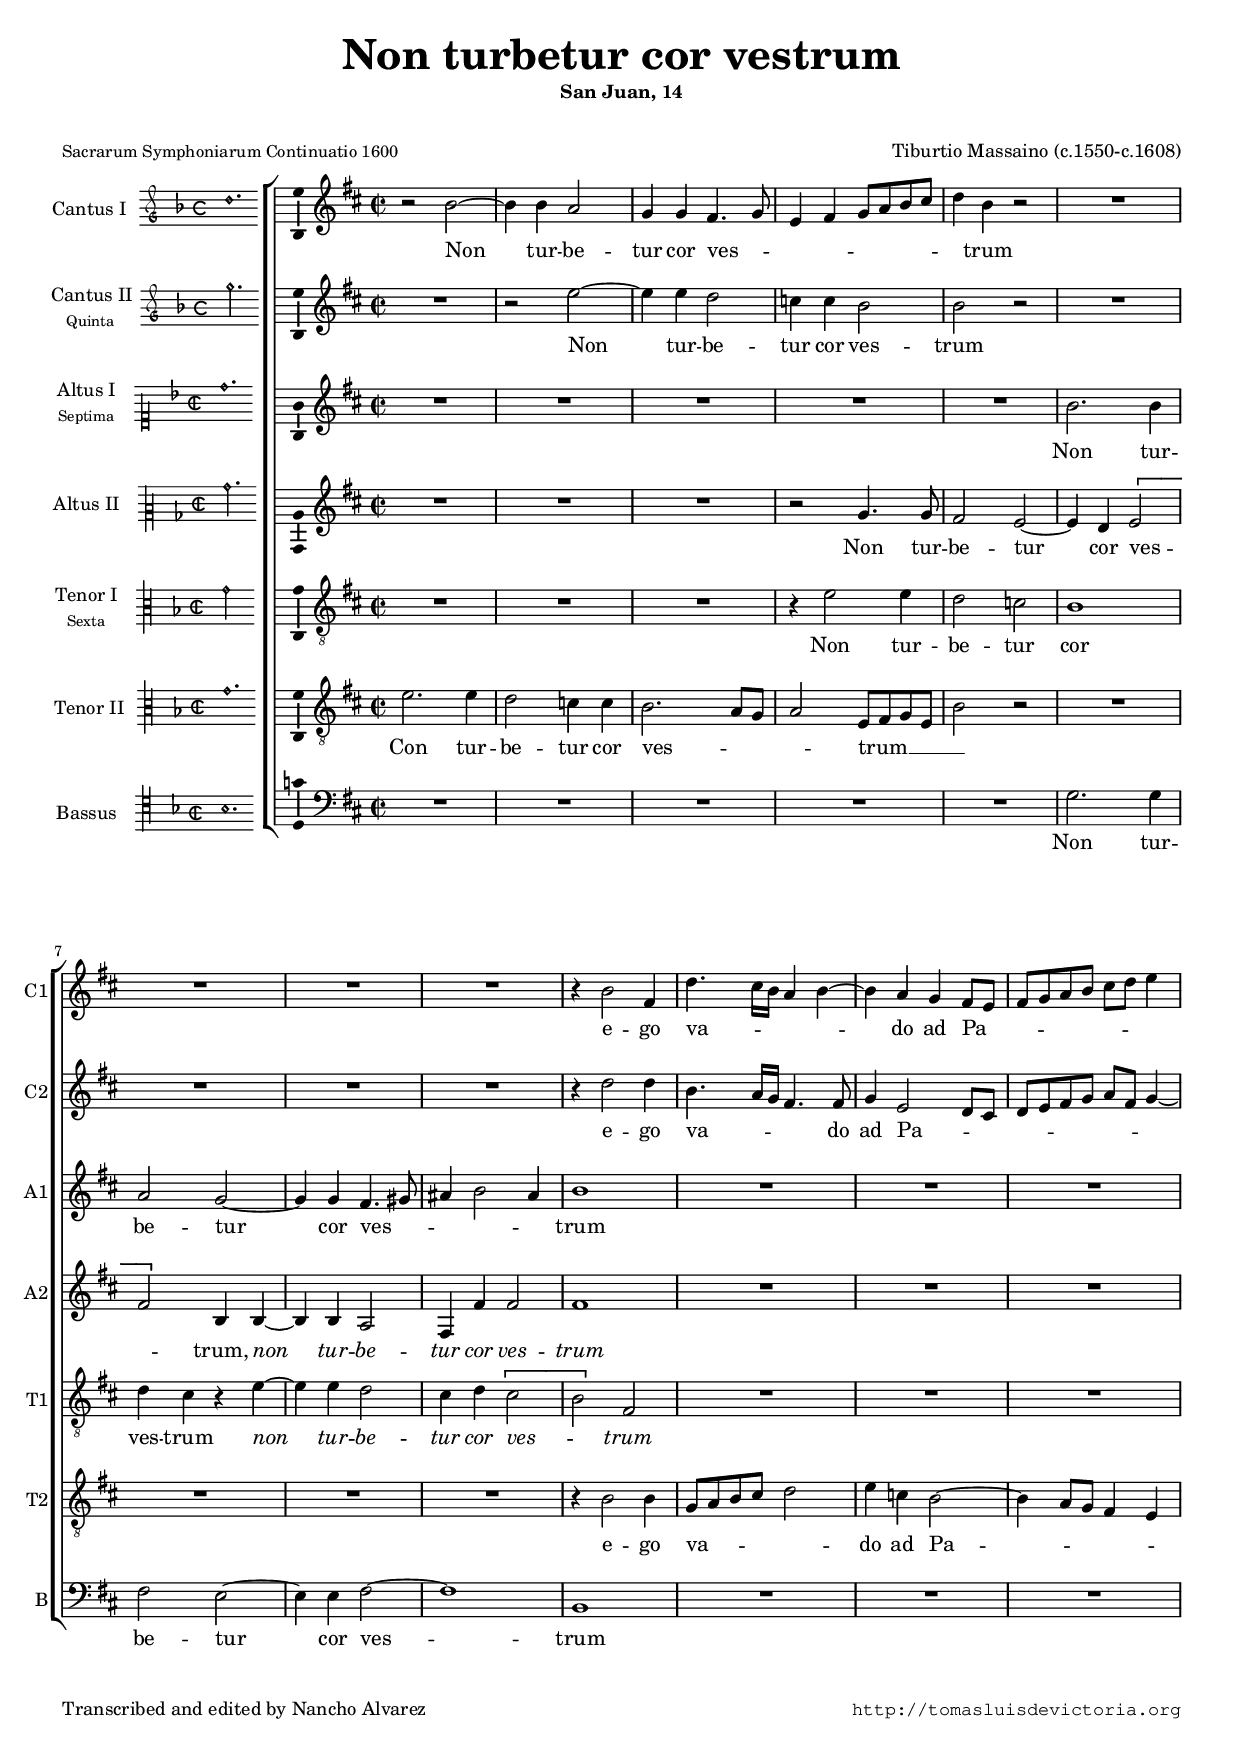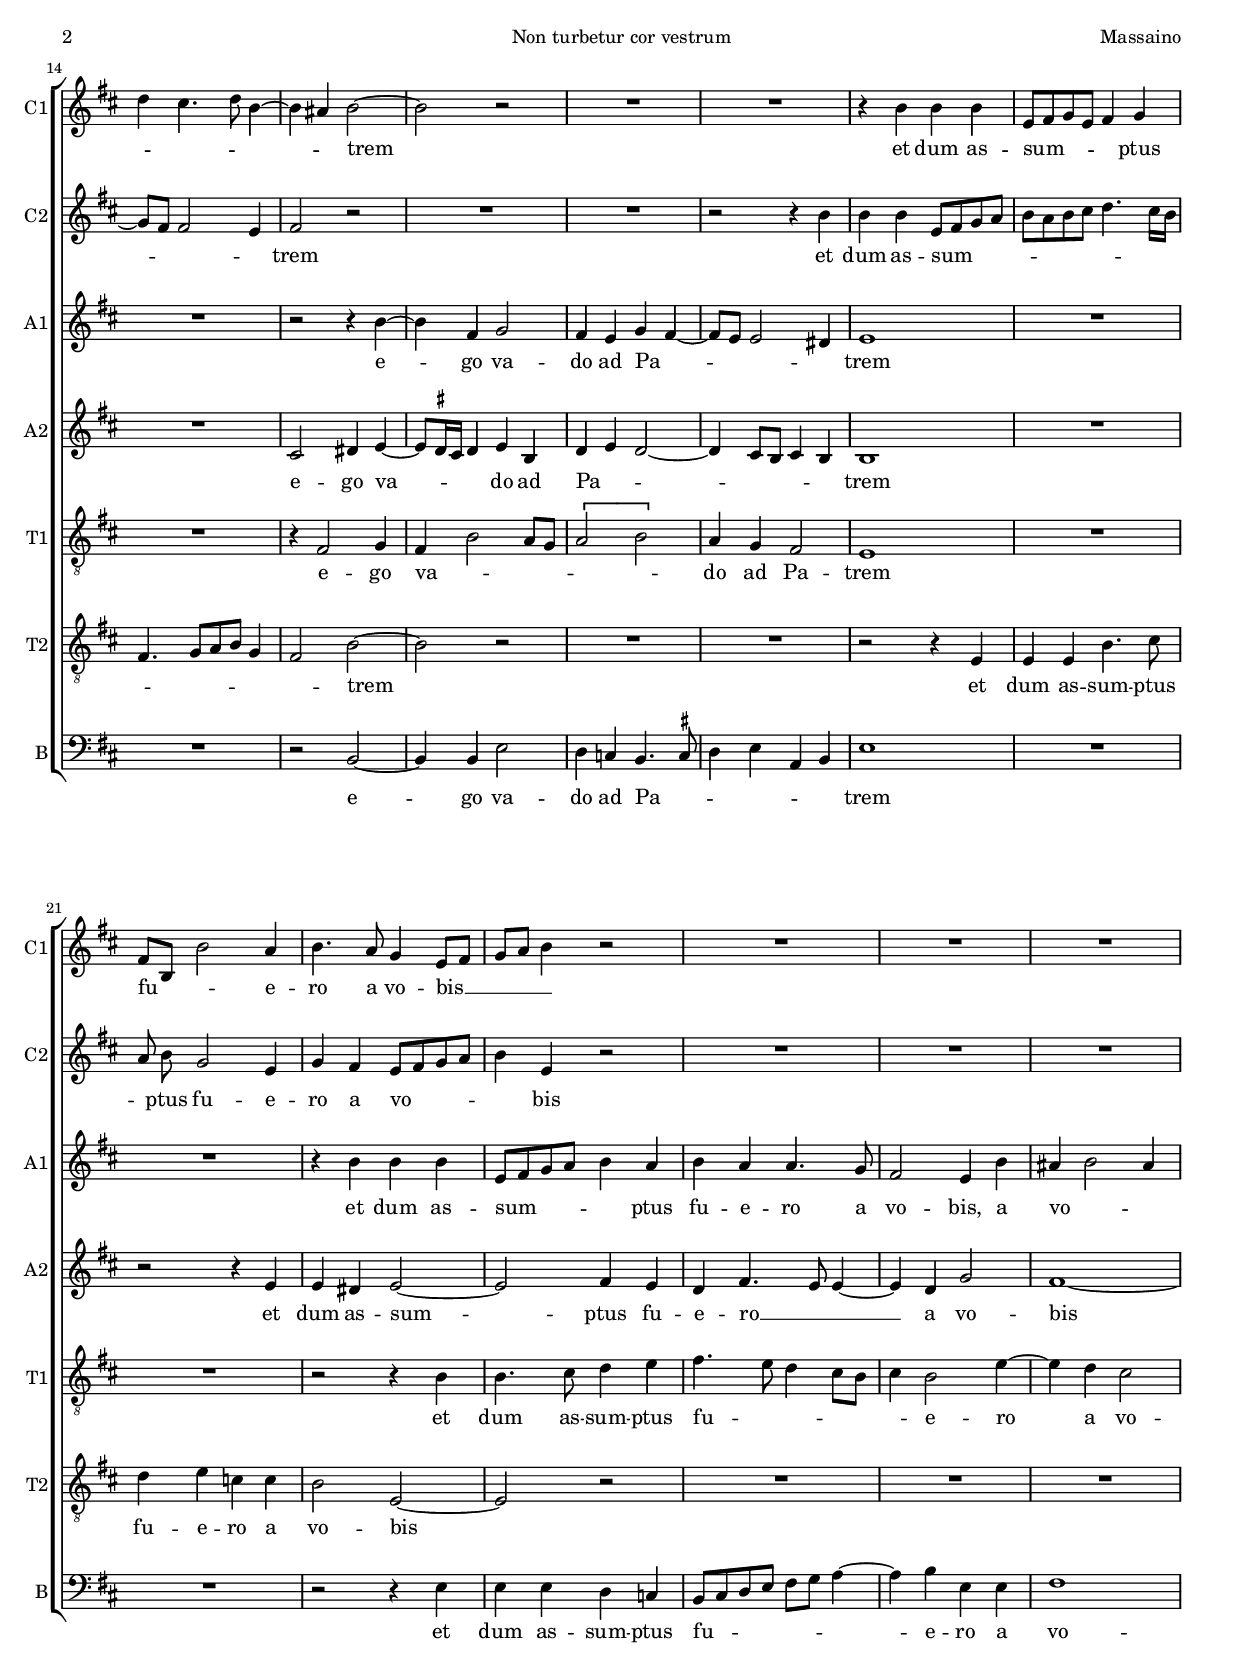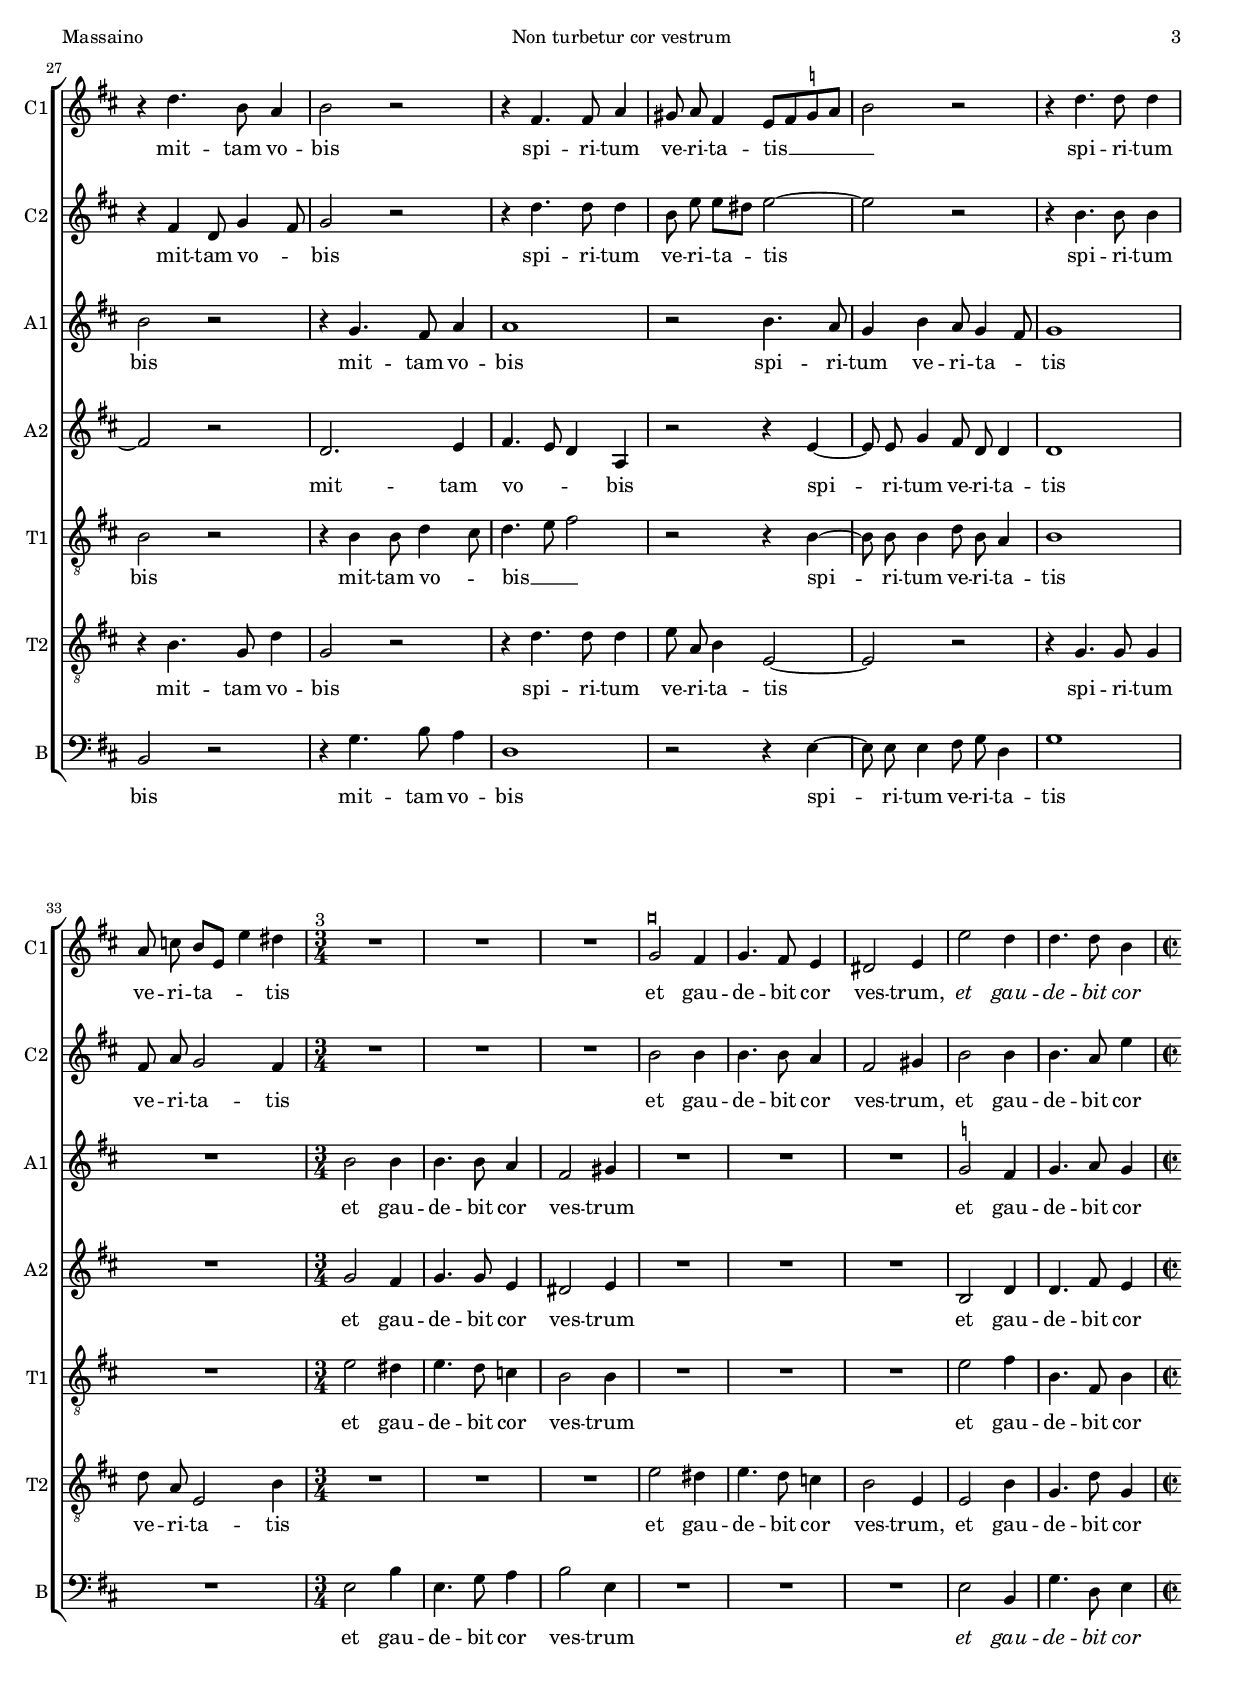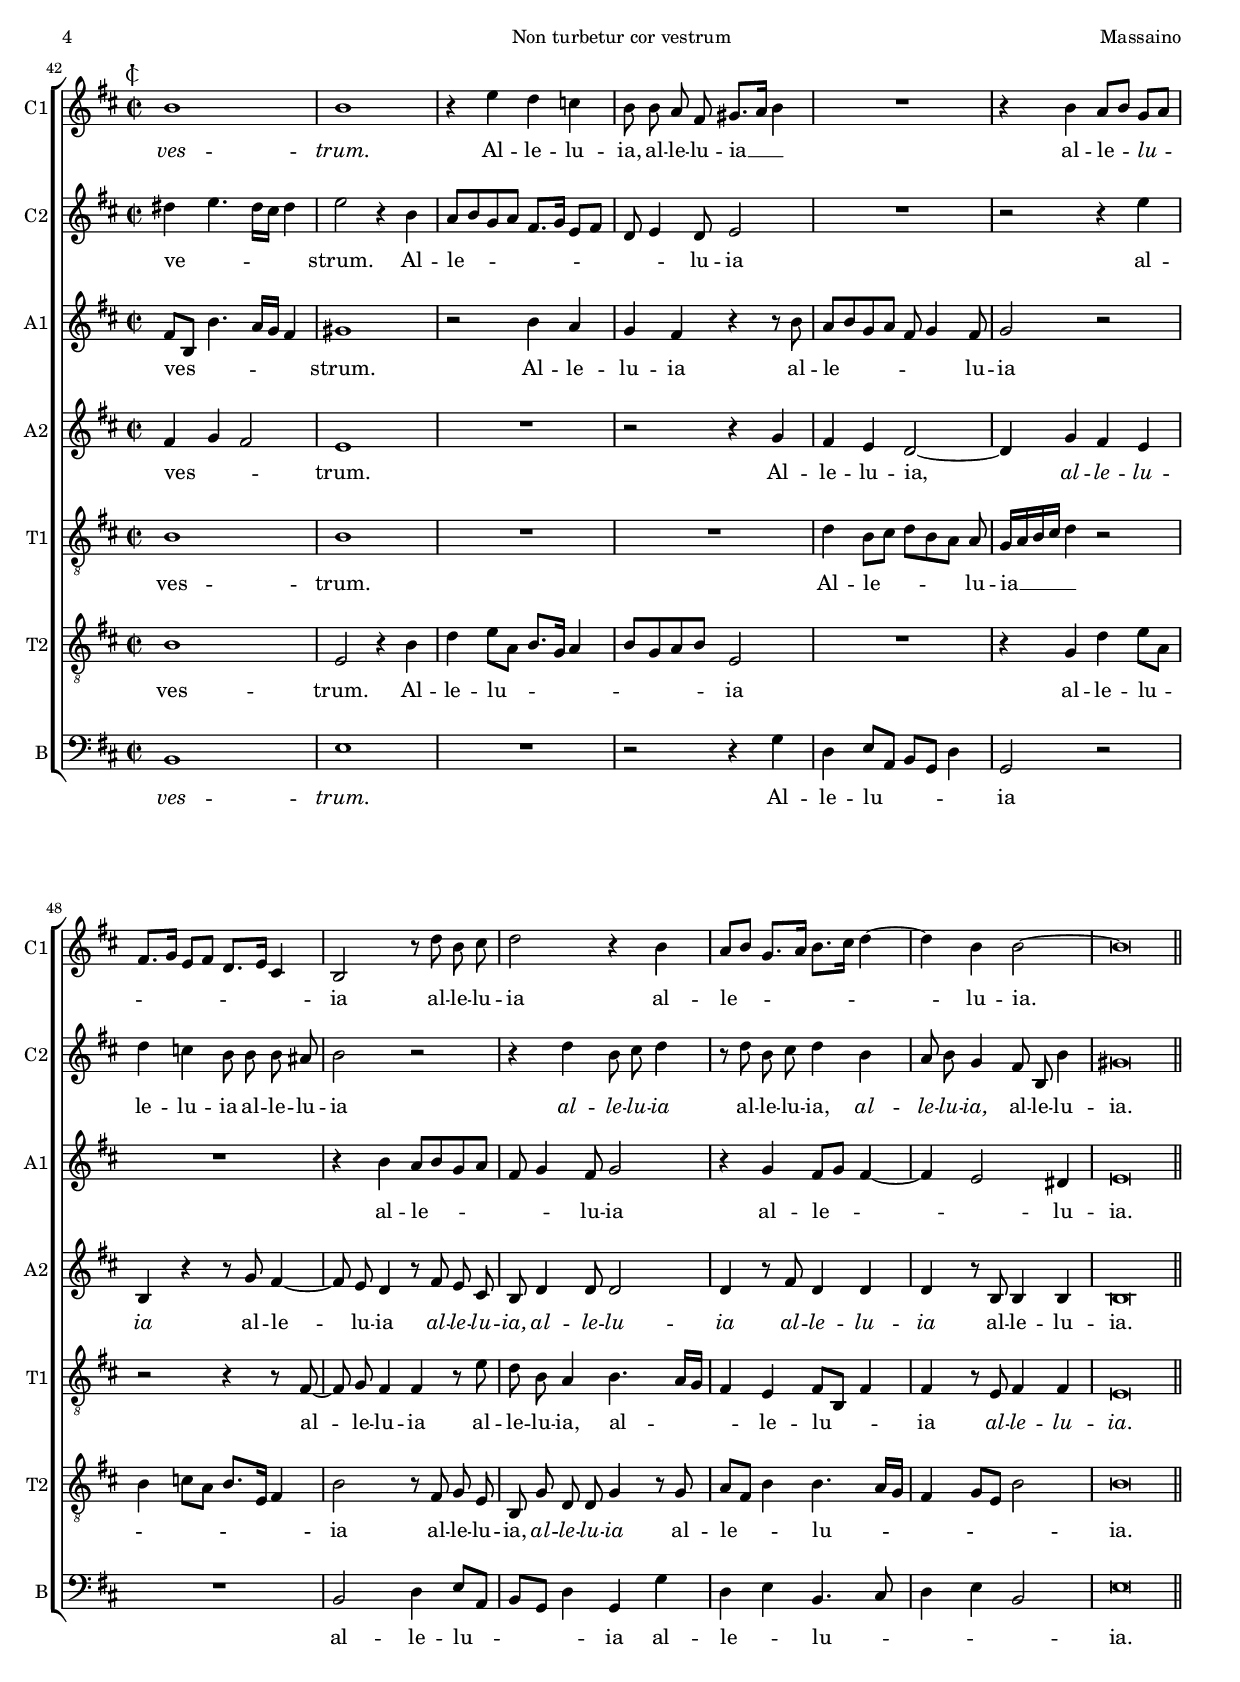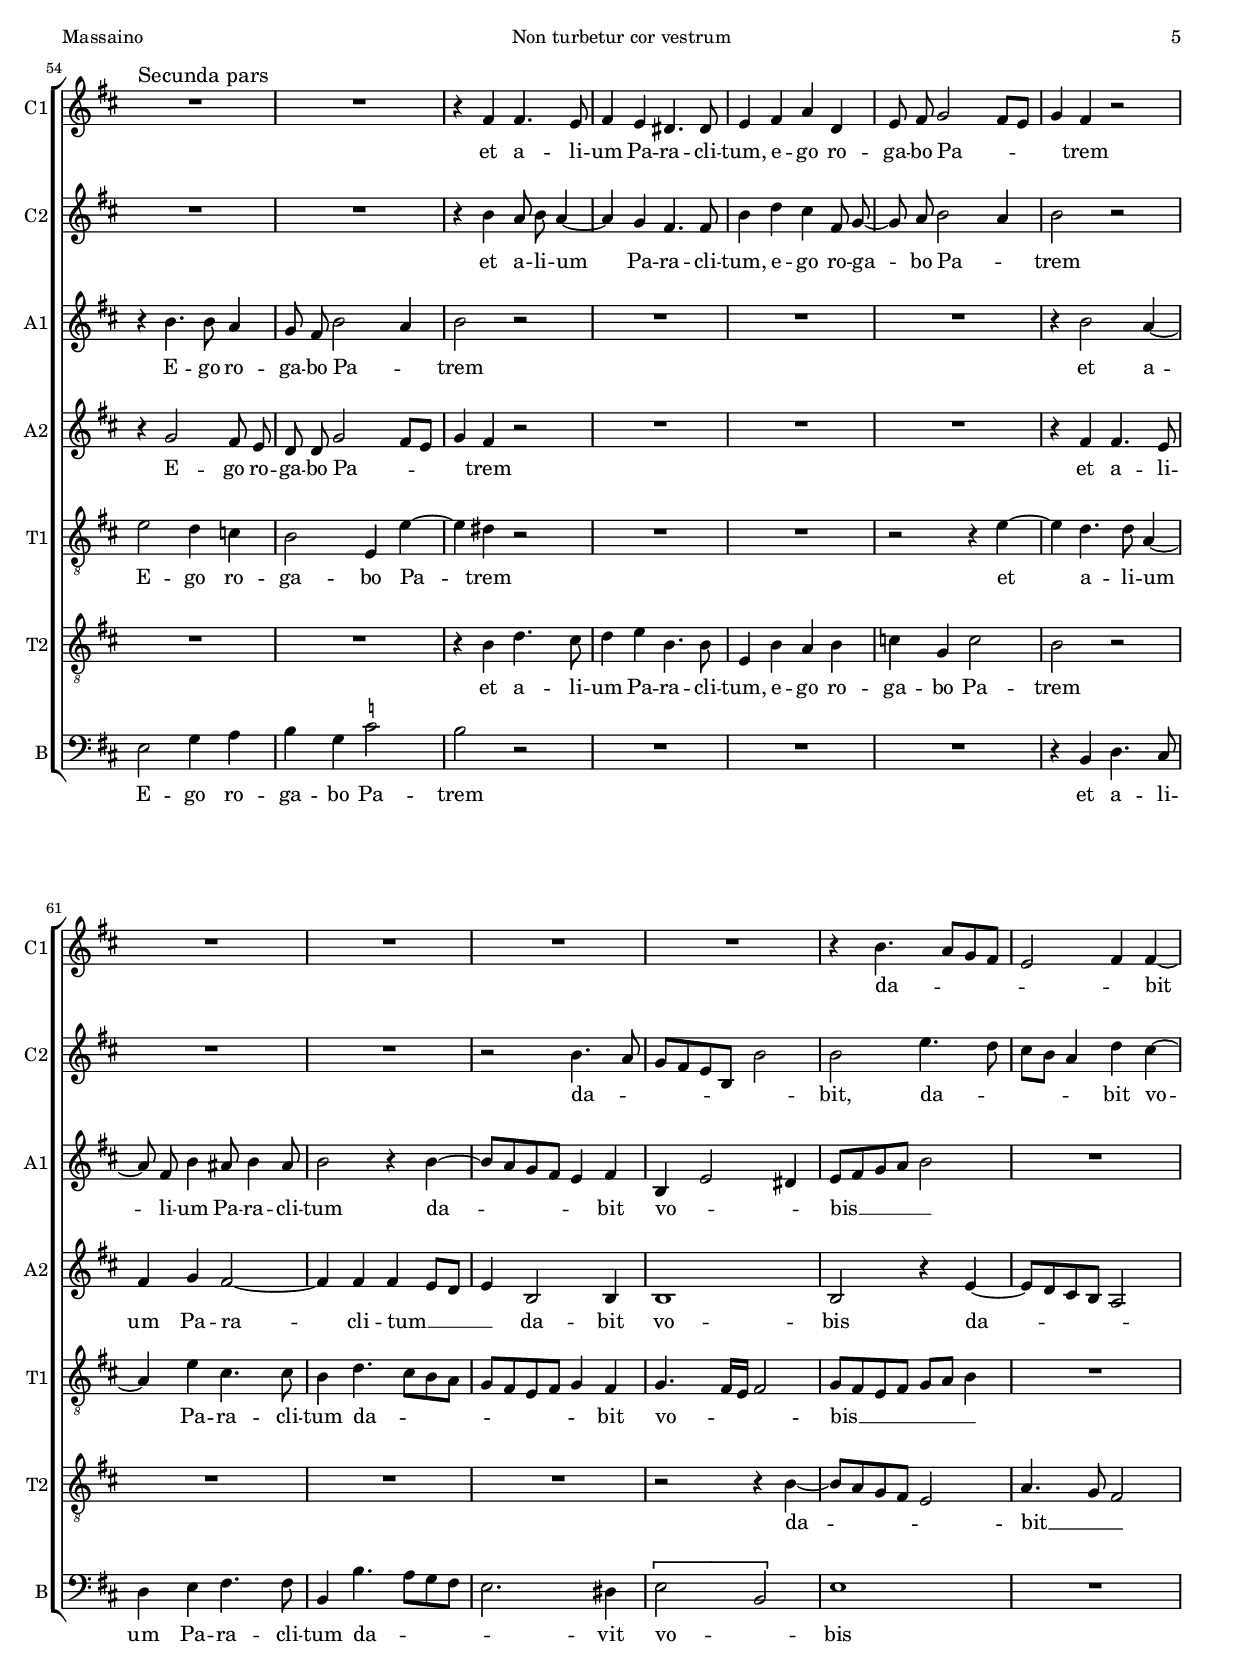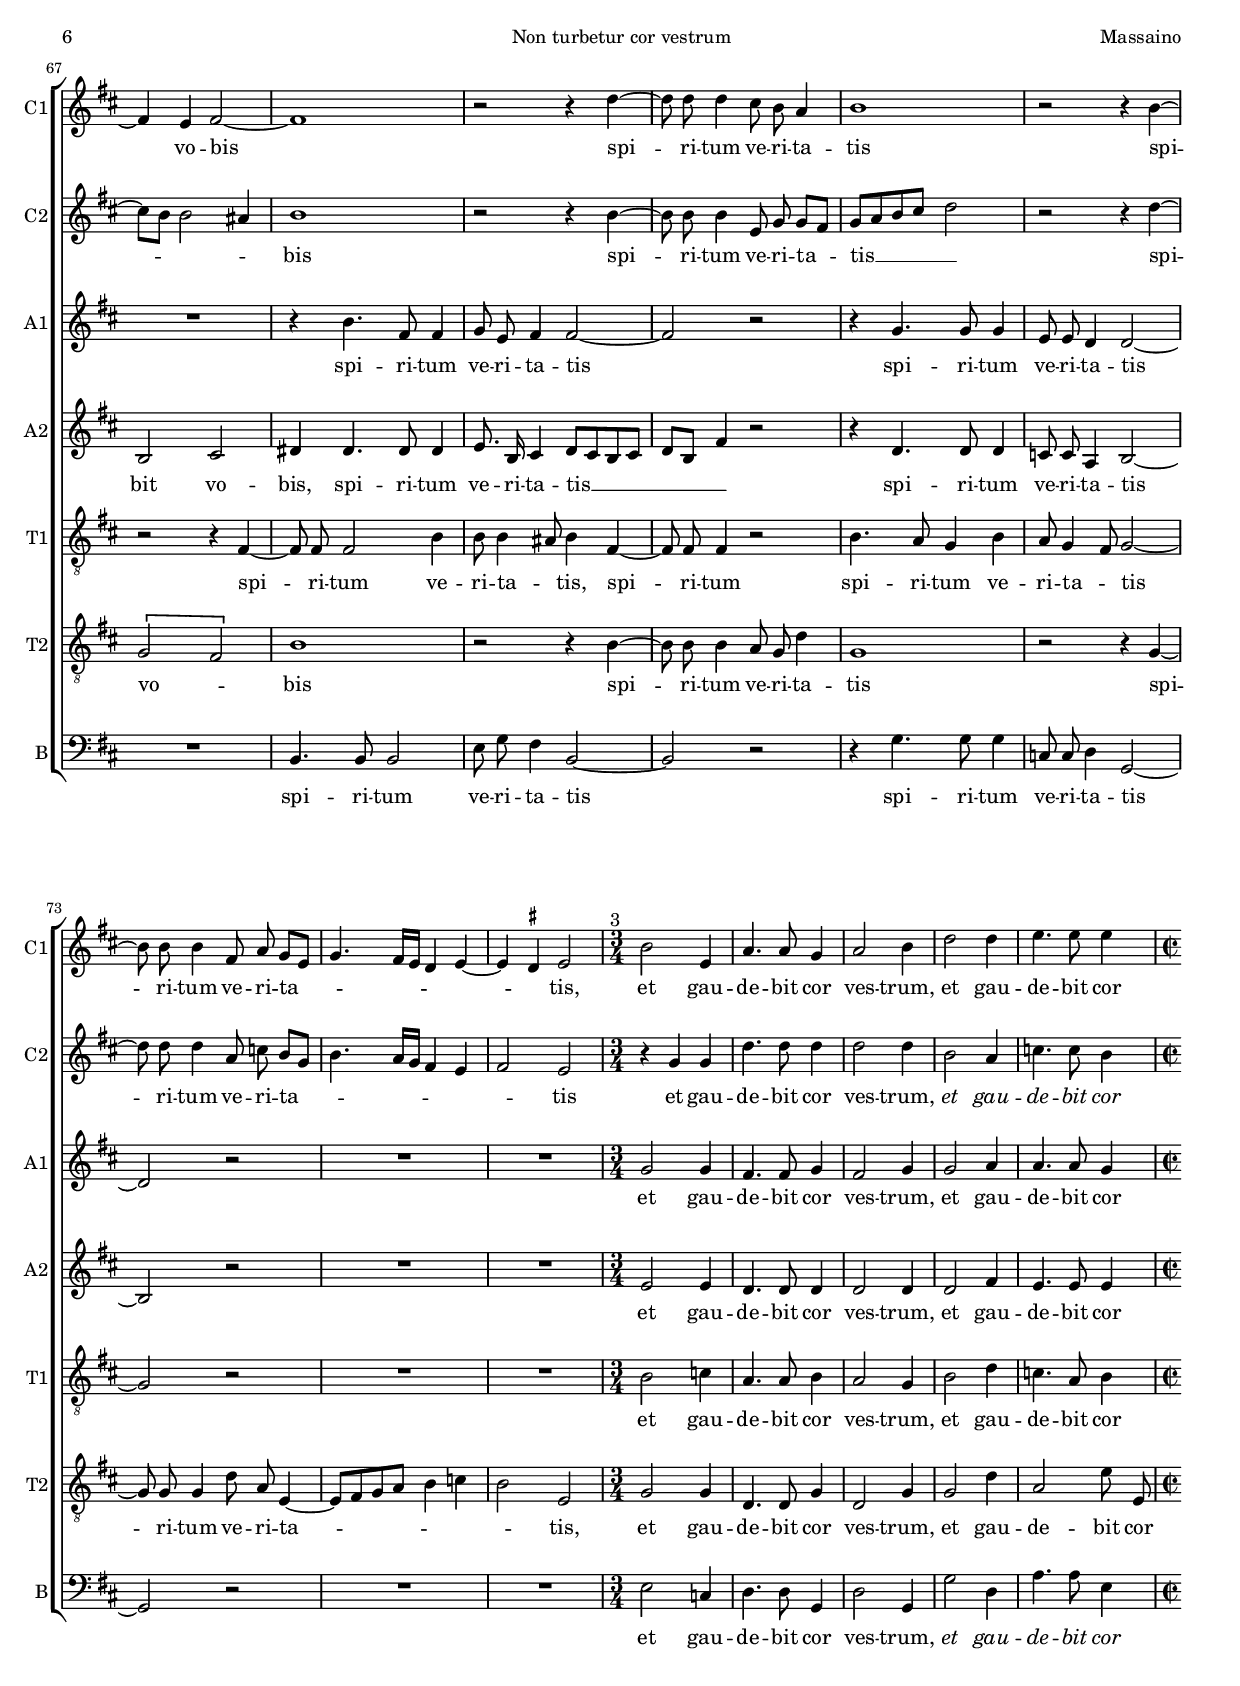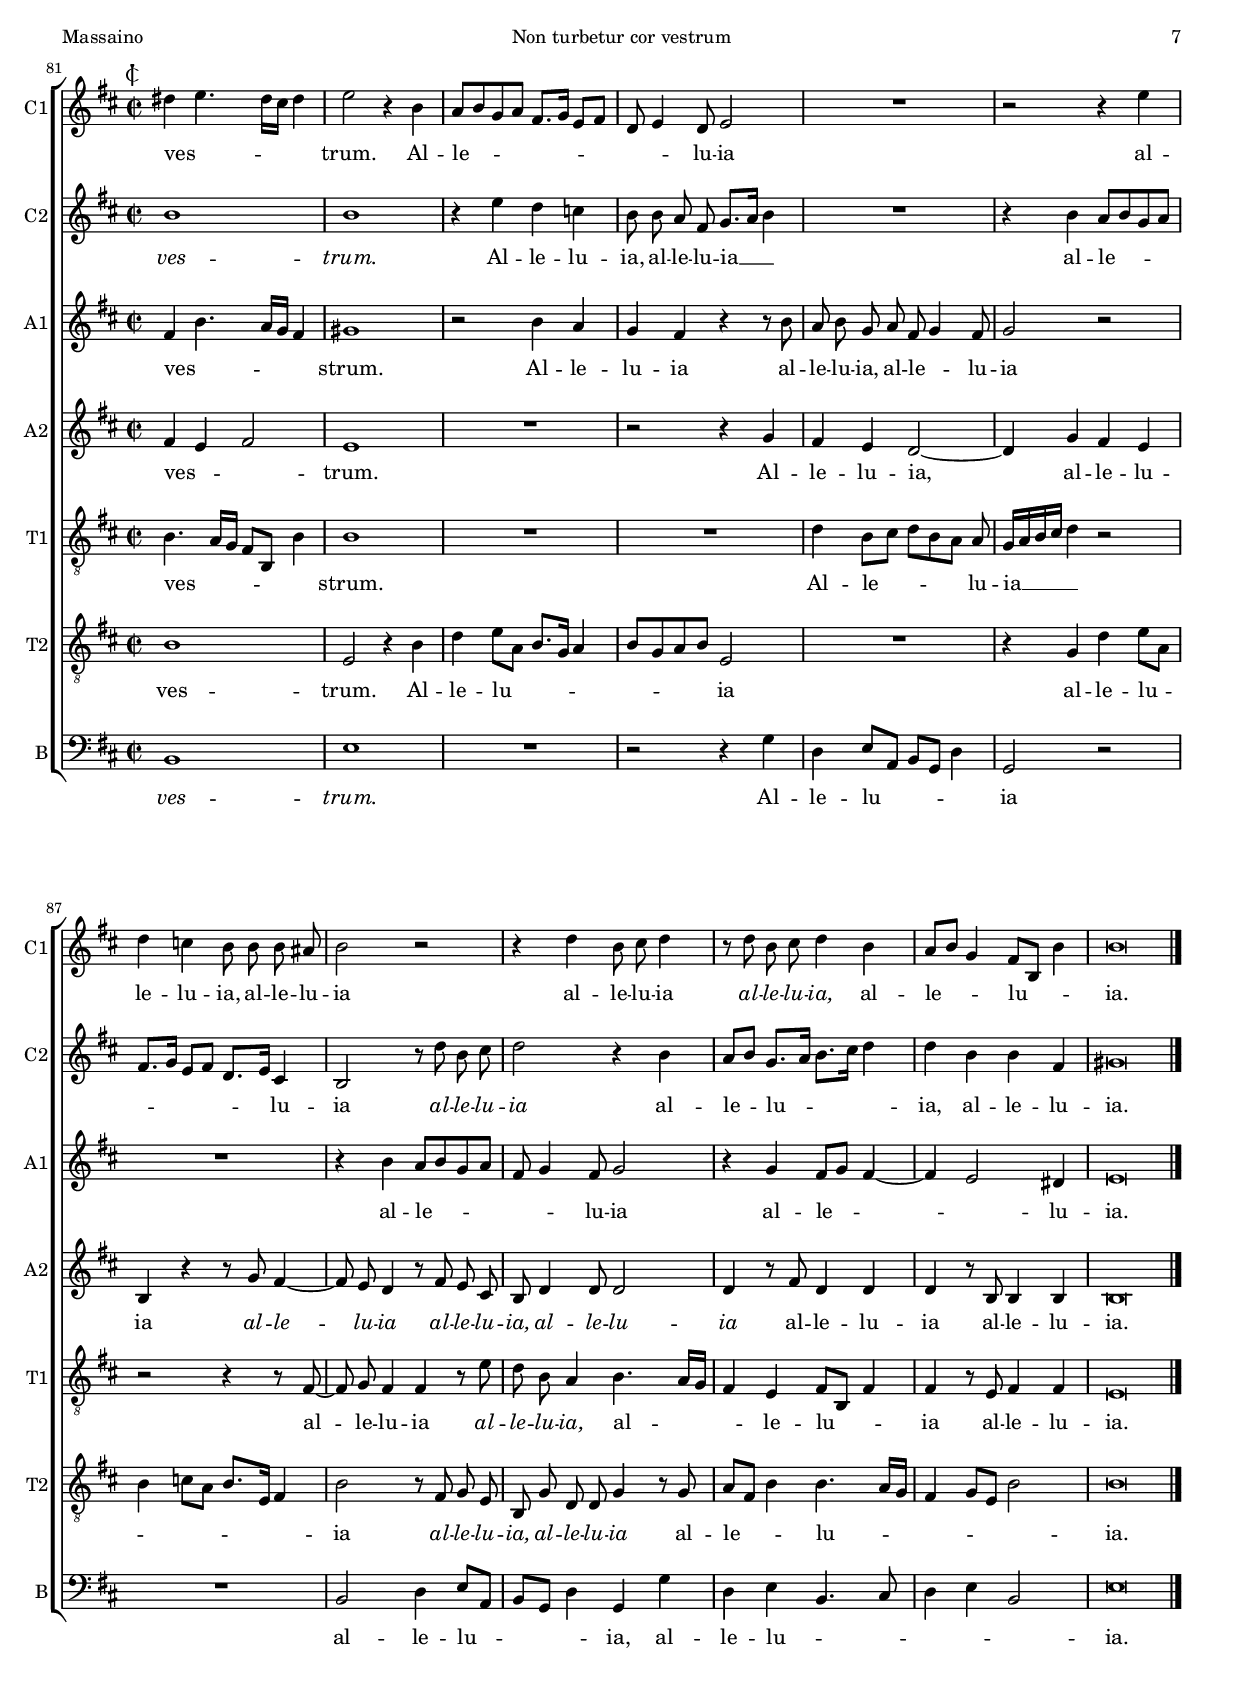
\version "2.18.0"

#(set-default-paper-size "a4")
#(set-global-staff-size 16.25)
#(ly:set-option 'point-and-click #f)
%mobile -s11.5 -i2.4 -m6

italicas=\override LyricText.font-shape = #'italic
rectas=\override LyricText.font-shape = #'upright
ss=\once \set suggestAccidentals = ##t
incipitwidth = 20
mtempo={\tempo 4 = 100}
mtempob={\tempo 4 = 150}

htitle="Non turbetur cor vestrum"
hcomposer="Massaino"

\header {
	title=\markup{\fontsize #3 "Non turbetur cor vestrum"}
	subtitle=\markup{\smaller "San Juan, 14"}
	subsubtitle=\markup{\null \vspace #1 }
	composer="Tiburtio Massaino (c.1550-c.1608)"
        pdfauthor=\composer
	%opus="(-)"
	poet=\markup{\smaller "Sacrarum Symphoniarum Continuatio 1600"} % Nürnberg: Paul Kaufmann. % Caspar Hassler?
	% texto: San Juan 14
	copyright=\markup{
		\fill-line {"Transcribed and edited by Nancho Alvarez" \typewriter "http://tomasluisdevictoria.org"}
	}
%	tagline=""
}

global={\key f \major \time 2/2 \skip 1*33
        \time 3/4 \skip 1*3/4*8 
        \time 2/2 \skip 1*12 \bar "||" \break
        \skip 1*22
        \time 3/4 \skip 1*3/4*5
        \time 2/2 \skip 1*12
	\bar "|."
}


cantus=\relative c''{
	r2 d ~
	d4 d c2
	bes4 bes a4. bes8
	g4 a bes8 c d e
	f4 d r2
	R1*4
	r4 d2 a4
	f'4. e16 d c4 d ~
	d c bes a8 g
	a bes c d e f g4
	f4 e4. f8 d4 ~
	d cis4 d2 ~
	d r
	R1*2
	r4 d d d
	g,8 a bes g a4 bes
	a8 d, d'2 c4
	d4. c8 bes4 g8 a
	bes c d4 r2
	R1*3
	r4 f4. d8 c4
	d2 r
	r4 a4. a8 c4
	b8 \noBeam c a4 g8 a \ss bes c
	d2 r
	r4 f4. f8 f4
	c8 \noBeam ees \noBeam d g, g'4 fis
	\once \override TextScript.X-offset = #-3.5
	s4*0^\markup "3"
	\mtempob
	R1*3/4*3
	bes,2^\markup{\musicglyph #"noteheads.sM1mensural"}
	 a4
	bes4. a8 g4
	fis2 g4
	g'2 f4
	f4. f8 d4
	\once \override TextScript.X-offset = #-4.5
	s4*0^\markup{\musicglyph #"timesig.mensural22"}
	\mtempo
	d1
	d
	r4 g f ees
	d8 \noBeam d \noBeam c \noBeam a b8. c16 d4
	R1
	r4 d c8[ d] bes[ c]
	a8.[ bes16] g8[ a] f8. g16 e4
	d2 r8 f'8 \noBeam d \noBeam  e
	f2 r4 d
	c8[ d] bes8.[ c16] d8. e16 f4 ~
	f d4 d2 ~
	d\breve*1/2
	s4*0^\markup{\larger "Secunda pars"}
	R1*2 % 4/4
	r4 a4 a4. g8
	a4 g fis4. fis8
	g4 a c f,
	g8 \noBeam a bes2 a8 g
	bes4 a r2
	R1*4
	r4 d4. c8 bes a
	g2 a4 a4 ~
	a g a2 ~
	a1
	r2 r4 f' ~
	f8 \noBeam f f4 e8 \noBeam d c4
	d1
	r2 r4 d4 ~
	d8 \noBeam d d4 a8 \noBeam c \noBeam bes g
	bes4. a16 g f4 g ~
	g4 \ss fis g2
	\once \override TextScript.X-offset = #-3.7
	s4*0^\markup{"3"}
	\mtempob
	d'2
	 g,4
	c4. c8 bes4
	c2 d4
	f2 f4 
	g4. g8 g4
	\once \override TextScript.X-offset = #-4.5
	s4*0^\markup{\musicglyph #"timesig.mensural22"}
	\mtempo
	fis4 g4. fis16 e fis4
	g2 r4 d
	c8 d bes c a8.[ bes16] g8 a
	f8 g4 f8 g2
	R1
	r2 r4 g'
	f ees d8 \noBeam d \noBeam d \noBeam cis
	d2 r
	r4 f d8 \noBeam e f4
	r8 f \noBeam d \noBeam e f4 d
	c8 d bes4 a8 d, d'4
	d\breve*1/2

}

cantusdos=\relative c'''{
	R1
	r2 g ~
	g4 g f2
	ees4 ees d2
	d r
	R1*4
	r4 f2 f4
	d4. c16 bes a4. a8
	bes4 g2 f8 e
	f g a bes c a bes4 ~
	bes8 a a2 g4
	a2 r
	R1*2
	r2 r4 d
	d d g,8 a bes c
	d8 c d e f4. e16 d
	c8 \noBeam d bes2 g4
	bes4 a g8 a bes c
	d4 g, r2
	R1*3
	r4 a f8 bes4 a8
	bes2 r
	r4 f'4. f8 f4
	d8 \noBeam g \noBeam g fis g2 ~
	g r
	r4 d4. d8 d4
	a8 \noBeam c bes2 a4
	R1*3/4*3
	d2 d4
	d4. d8 c4
	a2 b4
	d2 d4
	d4. c8 g'4
	fis4 g4. fis16 e fis4
	g2 r4 d
	c8 d bes c a8.[ bes16] g8 a
	f8 g4 f8 g2
	R1
	r2 r4 g'
	f ees d8 \noBeam d \noBeam d \noBeam cis
	d2 r
	r4 f4 d8 \noBeam e f4
	r8 f \noBeam d \noBeam e f4 d
	c8 \noBeam d bes4 a8 \noBeam d, d'4
	b\breve*1/2
	R1*2
	r4 d c8 \noBeam d c4 ~
	c4 bes4 a4. a8
	d4 f4 e a,8 \noBeam bes8 ~
	bes \noBeam c8 d2 c4
	d2 r
	R1*2
	r2 d4. c8
	bes a g d d'2
	d g4. f8
	e d c4 f e4 ~
	e8 d d2 cis4
	d1
	r2 r4 d4 ~
	d8 \noBeam d d4 g,8 \noBeam bes bes[ a]
	bes8 c d e f2
	r2 r4 f ~
	f8 \noBeam f f4 c8 \noBeam ees \noBeam d bes
	d4. c16 bes a4 g
	a2 g
	r4 bes bes
	f'4. f8 f4
	f2 f4 
	d2 c4
	ees4. ees8 d4
	d1
	d
	r4 g f ees
	d8 \noBeam d \noBeam c \noBeam a bes8. c16 d4
	R1
	r4 d c8 d bes c
	a8.[ bes16] g8 a f8. g16 e4
	d2 r8 f' \noBeam d \noBeam e
	f2 r4 d
	c8[ d] bes8. c16 d8. e16 f4
	f d d a
	b\breve*1/2
}

altus=\relative c''{
	R1*3
	r2 bes4. bes8
	a2 g ~
	g4 f \[g2
	a\] d,4 d ~
	d d c2
	a4 a' a2
	a1
	R1*4
	e2 fis4 g ~
	g8 \ss fis16 e fis4 g d
	f g f2 ~
	f4 e8 d e4 d
	d1
	R1
	r2 r4 g 
	g fis g2 ~
	g a4 g
	f a4. g8 g4 ~
	g f bes2
	a1 ~
	a2 r
	f2. g4
	a4. g8 f4 c
	r2 r4 g'4 ~
	g8 \noBeam g bes4 a8 \noBeam f f4
	f1
	R1
	bes2 a4
	bes4. bes8 g4
	fis2 g4
	R1*3/4*3
	d2 f4
	f4. a8 g4
	a4 bes a2
	g1
	R1
	r2 r4 bes
	a4 g f2 ~
	f4 bes a g
	d r r8 bes'8 a4 ~
	a8 \noBeam g8 f4 r8 a \noBeam g \noBeam e
	d f4 f8 f2
	f4 r8 a f4 f
	f r8 d d4 d % octavas con cantus I
	d\breve*1/2
	r4 bes'2 a8 \noBeam g
	f8 \noBeam f bes2 a8 g
	bes4 a r2
	R1*3
	r4 a a4. g8
	a4 bes a2 ~
	a4 a4 a g8 f
	g4 d2 d4
	d1
	d2 r4 g4 ~
	g8 f e d c2
	d e
	fis4 fis4. fis8 fis4
	g8. \noBeam d16 e4 f8 e d e
	f d a'4 r2
	r4 f4. f8 f4
	ees8 \noBeam ees c4 d2 ~
	d r
	R1*2
	g2 g4
	f4. f8 f4
	f2 f4
	f2 a4
	g4. g8 g4
	a4 g a2 % a bes a2 en la primera repeticion
	g1
	R1
	r2 r4 bes
	a g f2 ~
	f4 bes a g
	d r r8 bes'8 a4 ~
	a8 \noBeam g f4 r8 a8 \noBeam g \noBeam e
	d8 f4 f8 f2
	f4 r8 a f4 f
	f r8 d8 d4 d
	d\breve*1/2
}

altusdos=\relative c''{
	R1*3
	r4 g2 g4
	f2 ees
	d1
	f4 e r g ~
	g g4 f2
	e4 f4 \[e2
	d2\] a2
	R1*4
	r4 a2 bes4
	a4 d2 c8 bes
	\[c2 d\]
	c4 bes a2
	g1
	R1*2
	r2 r4 d'
	d4. e8 f4 g
	a4. g8 f4 e8 d
	e4 d2 g4 ~
	g f e2
	d2 r
	r4 d d8 f4 e8
	f4. g8 a2
	r2 r4 d,4 ~
	d8 \noBeam d d4 f8 \noBeam d c4
	d1
	R1
	g2 fis4
	g4. f8 ees4
	d2 d4
	R1*3/4*3
	g2 a4
	d,4. a8 d4
	d1
	d
	R1*2
	f4 d8 e f[ d c] c
	bes16 c d e f4 r2 % bes16 c d8 e16
	r2 r4 r8 a, ~
	a \noBeam bes a4 a r8 g'
	f \noBeam d c4 d4. c16 bes
	a4 g a8 d, a'4
	a r8 g a4 a
	g\breve*1/2
	g'2 f4 ees
	d2 g,4 g' ~
	g fis r2
	R1*2
	r2 r4 g ~
	g4 f4. f8 c4 ~
	c g' e4. e8
	d4 f4. e8 d c
	bes a g a bes4 a
	bes4. a16 g a2
	bes8 a g a bes8 c d4
	R1
	r2 r4 a4 ~
	a8 \noBeam a a2 d4
	d8 d4 cis8 d4 a ~
	a8 \noBeam a a4 r2
	d4. c8 bes4 d
	c8 bes4 a8 bes2 ~
	bes r
	R1*2
	d2 ees4
	c4. c8 d4
	c2 bes4
	d2 f4
	ees4. c8 d4
	d4. c16 bes a8 d, d'4
	d1
	R1*2
	f4 d8 e f[ d c] c
	bes16 c d e f4 r2
	r2 r4 r8 a, ~
	a \noBeam bes a4 a r8 g'
	f \noBeam d c4 d4. c16 bes
	a4 g a8 d, a'4
	a4 r8 g a4 a
	g\breve*1/2
}

tenor=\relative c''{
	g2. g4
	f2 ees4 ees
	d2. c8 bes
	c2 g8 a bes g
	d'2 r
	R1*4
	r4 d2 d4
	bes8 c d e f2
	g4 ees d2 ~
	d4 c8 bes a4 g
	a4. bes8[ c d] bes4
	a2 d ~
	d r
	R1*2
	r2  r4 g,
	g g d'4. e8
	f4 g ees ees
	d2 g, ~
	g r
	R1*3
	r4 d'4. bes8 f'4
	bes,2 r
	r4 f'4. f8 f4
	g8 \noBeam c, d4 g,2 ~
	g r
	r4 bes4. bes8 bes4
	f'8 \noBeam c g2 d'4
	R1*3/4*3
	g2 fis4
	g4. f8 ees4
	d2 g,4
	g2 d'4
	bes4. f'8 bes,4
	d1
	g,2 r4 d'
	f4 g8 c, d8. bes16 c4
	d8 bes c d g,2
	R1
	r4 bes f' g8 c,
	d4 ees8 c d8. g,16 a4
	d2 r8 a \noBeam bes \noBeam g
	d \noBeam bes' \noBeam f \noBeam f bes4 r8 bes
	c a d4 d4. c16 bes
	a4 bes8 g d'2
	d\breve*1/2
	R1*2
	r4 d f4. e8
	f4 g d4. d8
	g,4 d' c d
	ees bes ees2
	d r
	R1*3
	r2 r4 d4 ~
	d8 c bes a g2
	c4. bes8 a2
	\[bes2 a\]
	d1
	r2 r4 d4 ~
	d8 \noBeam d d4 c8 \noBeam bes f'4
	bes,1
	r2 r4 bes4 ~
	bes8 \noBeam bes bes4 f'8 \noBeam c g4 ~
	g8 a bes c d4 ees
	d2 g,
	bes2 bes4
	f4. f8 bes4
	f2 bes4
	bes2 f'4
	c2 g'8 \noBeam g,
	d'1
	g,2 r4 d'
	f4 g8 c, d8. bes16 c4
	d8 bes c d g,2
	R1
	r4 bes4 f' g8 c,
	d4 ees8 c d8. g,16 a4
	d2 r8 a \noBeam bes \noBeam g
	d \noBeam bes' \noBeam f \noBeam f bes4 r8 bes
	c a d4 d4. c16 bes
	a4 bes8 g d'2
	d\breve*1/2
	
}

tenordos=\relative c''{
	R1*5
	d2. d4
	c2 bes ~
	bes4 bes a4. b8
	cis4 d2 cis4
	d1
	R1*4
	r2 r4 d ~
	d a bes2
	a4 g bes a ~
	a8 g g2 fis4
	g1
	R1*2
	r4 d' d d
	g,8 a bes c d4 c
	d4 c c4. bes8
	a2 g4 d'
	cis4 d2 cis4
	d2 r
	r4 bes4. a8 c4
	c1
	r2 d4. c8
	bes4 d c8 bes4 a8
	bes1
	R1
	d2 d4
	d4. d8 c4
	a2 b4
	R1*3/4*3
	\ss bes!2 a4
	bes4. c8 bes4
	a8 d, d'4. c16 bes a4
	b1
	r2 d4 c
	bes a4 r r8 d
	c d bes c a bes4 a8
	bes2 r
	R1
	r4 d4 c8 d bes c
	a8 bes4 a8 bes2
	r4 bes a8 bes a4 ~
	a g2 fis4
	g\breve*1/2
	r4 d'4. d8 c4
	bes8 \noBeam a d2 c4
	d2 r
	R1*3
	r4 d2 c4 ~
	c8 \noBeam a d4 cis8 d4 cis8
	d2 r4 d ~
	d8 c bes a g4 a
	d, g2 fis4
	g8 a bes c d2
	R1*2
	r4 d4. a8 a4
	bes8 \noBeam g a4 a2 ~
	a r
	r4 bes4. bes8 bes4
	g8 \noBeam g f4 f2 ~
	f r
	R1*2
	bes2 bes4
	a4. a8 bes4
	a2 bes4
	bes2 c4
	c4. c8 bes4
	a4 d4. c16 bes a4 % a8 f d'4. en la repeticion anterior
	b1
	r2 d4 c
	bes a r4 r8 d
	c \noBeam d \noBeam bes \noBeam c a bes4 a8
	bes2 r
	R1
	r4 d4 c8 d bes c
	a bes4 a8 bes2
	r4 bes4 a8 bes a4 ~
	a4 g2 fis4
	g\breve*1/2
}

bassus=\relative c'{
	R1*5
	bes2. bes4
	a2 g ~
	g4 g a2 ~
	a1
	d,1
	R1*4
	r2 d2 ~
	d4 d g2
	f4 ees d4. \ss e8
	f4 g c, d
	g1
	R1*2
	r2 r4 g4
	g g f ees
	d8 e f g a bes c4 ~
	c d4 g, g
	a1
	d,2 r
	r4 bes'4. d8 c4
	f,1
	r2 r4 g4 ~
	g8 \noBeam g g4 a8 \noBeam bes f4
	bes1
	R1
	g2 d'4
	g,4. bes8 c4
	d2 g,4
	R1*3/4*3
	g2 d4
	bes'4. f8 g4
	d1
	g
	R1
	r2 r4 bes
	f4 g8 c, d bes f'4
	bes,2 r
	R1
	d2 f4 g8 c,
	d bes f'4 bes, bes'
	f g d4. e8
	f4 g d2
	g\breve*1/2
	g2 bes4 c
	d bes \ss ees2
	d r
	R1*3
	r4 d, f4. e8
	f4 g a4. a8
	d,4 d'4. c8 bes a
	g2. fis4
	\[g2 d\]
	g1
	R1*2
	d4. d8 d2
	g8 \noBeam bes a4 d,2 ~
	d r
	r4 bes'4. bes8 bes4
	ees,8 \noBeam ees f4 bes,2 ~
	bes r
	R1*2
	g'2 ees4
	f4. f8 bes,4
	f'2 bes,4
	bes'2 f4
	c'4. c8 g4
	d1
	g
	R1
	r2 r4 bes
	f g8 c, d bes f'4
	bes,2 r
	R1
	d2 f4 g8 c,
	d bes f'4 bes,
	bes' f g d4. e8
	f4 g d2
	g\breve*1/2
}

textocantus=\lyricmode{
Non tur -- be -- tur cor ves -- _ _ _ _ _ _ _ _ trum
e -- go va -- _ _ _ _ do ad Pa -- _ _ _ _ _ _ _ _ _ _ _ _ _ trem
et dum as -- sum -- _ _ _ _ ptus fu -- _ _ e -- ro
a vo -- bis __ _ _ _ _ 
mit -- tam vo -- bis
spi -- ri -- tum ve -- ri -- ta -- tis __ _ _ _ _ 
spi -- ri -- tum ve -- ri -- ta -- _ _ tis
et gau -- de -- bit cor ves -- trum,
\italicas
et gau -- de -- bit cor ves -- trum.
\rectas
Al -- le -- lu -- ia,
al -- le -- lu -- ia __ _ _ 
al -- le -- _ \italicas lu -- _ _ _ _ _ _ _ _ \rectas ia % al -- le -- lu -- _ 
al -- le -- lu -- ia
al -- le -- _ _ _ _ _ _ lu -- ia.
et a -- li -- um Pa -- ra -- cli -- tum,
e -- go ro -- ga -- bo Pa -- _ _ _ trem
da -- _ _ _ _ _ bit vo -- bis
spi -- ri -- tum ve -- ri -- ta -- tis
spi -- ri -- tum ve -- ri -- ta -- _ _ _ _ _ _ _ tis,
et gau -- de -- bit cor ves -- trum,
et gau -- de -- bit cor ves -- _ _ _ _ trum.
Al -- le -- _ _ _ _ _ _ _ _ _ lu -- ia
al -- le -- lu -- ia,
al -- le -- lu -- ia
al -- le -- lu -- ia
\italicas
al -- le -- lu -- ia,
\rectas
al -- le -- _ _ lu -- _ _ ia.
}

textocantusdos=\lyricmode{
Non tur -- be -- tur cor ves -- trum
e -- go va -- _ _ _ do
ad Pa -- _ _ _ _ _ _ _ _ _ _ _ _ trem
et dum as -- sum -- _ _ _ _ _ _ _ _ _ _ _ ptus
fu -- e -- ro a vo -- _ _ _ _ bis
mit -- tam vo -- _ bis
spi -- ri -- tum ve -- ri -- ta -- _ tis
spi -- ri -- tum ve -- ri -- ta -- tis
et gau -- de -- bit cor ves -- trum,
et gau -- de -- bit cor ve -- _ _ _ _ strum.
Al -- le -- _ _ _ _ _ _ _ _ _ lu -- ia % ja
al -- le -- lu -- ia
al -- le -- lu -- ia
\italicas
al -- le -- lu -- ia
\rectas
al -- le -- lu -- ia,
\italicas
al -- le -- lu -- ia,
\rectas
al -- le -- lu -- ia.
et a -- li -- um Pa -- ra -- cli -- tum, % Paracletum
e -- go ro -- ga -- bo Pa -- _ trem
da -- _ _ _ _ _ _ bit,
da -- _ _ _ _ bit vo -- _ _ _ bis
spi -- ri -- tum
ve -- ri -- ta -- _ tis __ _ _ _ _ 
spi -- ri -- tum ve -- ri -- ta -- _ _ _ _ _ _ _ tis
et gau -- de -- bit cor ves -- trum,
\italicas 
et gau -- de -- bit cor ves -- trum.
\rectas
Al -- le -- lu -- ia,
al -- le -- lu -- ia __ _ _ 
al -- le -- _ _ _ _ _ _ _ _ _ lu -- ia
\italicas
al -- le -- lu -- ia
\rectas
al -- le -- _ lu -- _ _ _ _ ia,
al -- le -- lu -- ia.
}

textotenordos=\lyricmode{
Non tur -- be -- tur cor ves -- _ _ _ _ trum
e -- go va -- do ad Pa -- _ _ _ _ trem
et dum as -- sum -- _ _ _ _ ptus fu -- e -- ro
a vo -- bis,
a vo -- _ _ bis
mit -- tam vo -- bis
spi -- ri -- tum ve -- ri -- ta -- _ tis
et gau -- de -- bit cor ves -- trum
et gau -- de -- bit cor ves -- _ _ _ _ _ strum.
Al -- le -- lu -- ia
al -- le -- _ _ _ _ _ lu -- ia
al -- le -- _ _ _ _ _ lu -- ia
al -- le -- _ _ _ lu -- ia.
E -- go ro -- ga -- bo Pa -- _ trem
et a -- li -- um Pa -- ra -- cli -- tum
da -- _ _ _ _ bit vo -- _ _ bis __ _ _ _ _ 
spi -- ri -- tum ve -- ri -- ta -- tis
spi -- ri -- tum ve -- ri -- ta -- tis
et gau -- de -- bit cor ves -- trum,
et gau -- de -- bit cor ves -- _ _ _ _ strum.
Al -- le -- lu -- ia
al -- le -- lu -- ia,
al -- le -- _ lu -- ia
al -- le -- _ _ _ _ _ lu -- ia
al -- le -- _ _ _ lu -- ia.
}

textoaltus=\lyricmode{
Non tur -- be -- tur cor ves -- _ trum,
\italicas
non tur -- be -- tur cor ves -- trum
\rectas
e -- go va -- _ _ _ do ad Pa -- _ _ _ _ _ _ trem
et dum as -- sum -- ptus fu -- e -- ro __ _ _ 
a vo -- bis
mit -- tam vo -- _ _ bis
spi -- ri -- tum ve -- ri -- ta -- tis
et gau -- de -- bit cor ves -- trum
et gau -- de -- bit cor ves -- _ _ trum.
Al -- le -- lu -- ia,
\italicas
al -- le -- lu -- ia
\rectas
al -- le -- lu -- ia
\italicas
al -- le -- lu -- ia,
al -- le -- lu -- ia
al -- le -- lu -- ia
\rectas
al -- le -- lu -- ia.
E -- go ro -- ga -- bo Pa -- _ _ _ trem
et a -- li -- um Pa -- ra -- cli -- tum __ _ _ _ 
da -- bit vo -- bis
da -- _ _ _ _ bit vo -- bis,
spi -- ri -- tum ve -- ri -- ta -- tis __ _ _ _ _ _ _ 
spi -- ri -- tum ve -- ri -- ta -- tis
et gau -- de -- bit cor ves -- trum,
et gau -- de -- bit cor ves -- _ _ trum.
Al -- le -- lu -- ia,
al -- le -- lu -- ia
\italicas
al -- le -- lu -- ia
al -- le -- lu -- ia,
al -- le -- lu -- ia
\rectas
al -- le -- lu -- ia
al -- le -- lu -- ia.
}

textoaltusdos=\lyricmode{
Non tur -- be -- tur cor ves -- trum
\italicas
non tur -- be -- tur cor ves -- _ trum
\rectas
e -- go va -- _ _ _ _ _ do ad Pa -- trem
et dum as -- sum -- ptus fu -- _ _ _ _ _ e -- ro
a vo -- bis
mit -- tam vo -- _ bis __ _ _ % no está claro
spi -- ri -- tum ve -- ri -- ta -- tis
et gau -- de -- bit cor ves -- trum
et gau -- de -- bit cor ves -- trum.
Al -- le -- _ _ _ _ lu -- ia __ _ _ _ _ 
al -- le -- lu -- ia
al -- le -- lu -- ia,
al -- _ _ _ le -- lu -- _ _ ia
\italicas
al -- le -- lu -- ia.
\rectas
E -- go ro -- ga -- bo Pa -- trem
et a -- li -- um Pa -- ra -- cli -- tum
da -- _ _ _ _ _ _ _ _ bit vo -- _ _ _ bis __ _ _ _ _ _ _ 
spi -- ri -- tum ve -- ri -- ta -- _ tis,
spi -- ri -- tum
spi -- ri -- tum ve -- ri -- ta -- _ tis
et gau -- de -- bit cor ves -- trum,
et gau -- de -- bit cor ves -- _ _ _ _ _ strum.
Al -- le -- _ _ _ _ lu -- ia __ _ _ _ _ 
al -- le -- lu -- ia
\italicas
al -- le -- lu -- ia,
\rectas
al -- _ _ _ le -- lu -- _ _ ia
al -- le -- lu -- ia.
}

textotenor=\lyricmode{
Con tur -- be -- tur cor ves -- _ _ _ trum __ _ _ _ _ 
e -- go va -- _ _ _ _ do ad Pa -- _ _ _ _ _ _ _ _ _ _ trem
et dum as -- sum -- ptus fu -- e -- ro a vo -- bis
mit -- tam vo -- bis
spi -- ri -- tum
ve -- ri -- ta -- tis
spi -- ri -- tum ve -- ri -- ta -- tis
et gau -- de -- bit cor ves -- trum,
et gau -- de -- bit cor ves -- trum.
Al -- le -- lu -- _ _ _ _ _ _ _ _ ia
al -- le -- lu -- _ _ _ _ _ _ _ ia
al -- le -- lu -- ia,
\italicas
al -- le -- lu -- ia
\rectas
al -- le -- _ _ lu -- _ _ _ _ _ _ ia.
et a -- li -- um Pa -- ra -- cli -- tum,
e -- go ro -- ga -- bo Pa -- trem
da -- _ _ _ _ bit __ _ _ vo -- _ bis
spi -- ri -- tum ve -- ri -- ta -- tis
spi -- ri -- tum ve -- ri -- ta -- _ _ _ _ _ _ tis,
et gau -- de -- bit cor ves -- trum,
et gau -- de -- bit cor ves -- trum.
Al -- le -- lu -- _ _ _ _ _ _ _ _ ia
al -- le -- lu -- _ _ _ _ _ _ _ ia
\italicas
al -- le -- lu -- ia,
al -- le -- lu -- ia
\rectas
al -- le -- _ _ lu -- _ _ _ _ _ _ ia.
}

textobassus=\lyricmode{
Non tur -- be -- tur cor ves -- trum
e -- go va -- do ad Pa -- _ _ _ _ _ trem
et dum as -- sum -- ptus fu -- _ _ _ _ _ _ e -- ro
a vo -- bis mit -- tam vo -- bis
spi -- ri -- tum ve -- ri -- ta -- tis
et gau -- de -- bit cor ves -- trum
\italicas
et gau -- de -- bit cor ves -- trum.
\rectas
Al -- le -- lu -- _ _ _ _ ia
al -- le -- lu -- _ _ _ _ ia
al -- le -- _ lu -- _ _ _ _ ia.
E -- go ro -- ga -- bo Pa -- trem
et a -- li -- um Pa -- ra -- cli -- tum
da -- _ _ _ _ vit vo -- _ bis
spi -- ri -- tum ve -- ri -- ta -- tis
spi -- ri -- tum ve -- ri -- ta -- tis
et gau -- de -- bit cor ves -- trum,
\italicas
et gau -- de -- bit cor ves -- trum.
\rectas
Al -- le -- lu -- _ _ _ _ ia
al -- le -- lu -- _ _ _ _ ia,
al -- le -- lu -- _ _ _ _ _ ia.
}


incipitcantus=\markup{
	\score{
		{ 
		\set Staff.instrumentName="Cantus I  "
		\override NoteHead.style = #'neomensural
		\override Staff.TimeSignature.style = #'neomensural
		\cadenzaOn 
		\clef "petrucci-g"
		\key f \major
		\time 4/4 % otras voces 2/2
                d''1.
		} 

	\layout { line-width=\incipitwidth indent = 0 }
	}
}

incipitcantusdos=\markup{
	\score{
		{ 
		\set Staff.instrumentName=\markup{\center-column{"Cantus II " \fontsize #-2 "Quinta  "}}
		\override NoteHead.style = #'neomensural
		\override Staff.TimeSignature.style = #'neomensural
		\cadenzaOn 
		\clef "petrucci-g"
		\key f \major
		\time 4/4
                g''2.
		} 

	\layout { line-width=\incipitwidth indent = 0 }
	}
}

incipitaltus=\markup{
	\score{
		{ 
		\set Staff.instrumentName="Altus II   "
		\override NoteHead.style = #'neomensural 
		\override Staff.TimeSignature.style = #'neomensural
		\cadenzaOn 
		\clef "petrucci-c2"
		\key f \major
		\time 2/2
                bes'2.
		} 
	\layout { line-width=\incipitwidth indent = 0 }
	}
}

incipitaltusdos=\markup{
	\score{
		{ 
		\set Staff.instrumentName=\markup{\center-column{"Tenor I   " \fontsize #-2 "Sexta    "}}
		\override NoteHead.style = #'neomensural 
		\override Staff.TimeSignature.style = #'neomensural
		\cadenzaOn 
		\clef "petrucci-c3"
		\key f \major
		\time 2/2
                g'2
		} 
	\layout { line-width=\incipitwidth indent = 0 }
	}
}


incipittenor=\markup{
	\score{
		{ 
		\set Staff.instrumentName="Tenor II  "
		\override NoteHead.style = #'neomensural 
		\override Staff.TimeSignature.style = #'neomensural
		\cadenzaOn 
		\clef "petrucci-c3"
		\key f \major
		\time 2/2
                g'1.
		} 
	\layout { line-width=\incipitwidth indent=0 }
	}
}

incipittenordos=\markup{
	\score{
		{ 
		\set Staff.instrumentName=\markup{\center-column{"Altus I   " \fontsize #-2 "Septima    "}}
		\override NoteHead.style = #'neomensural 
		\override Staff.TimeSignature.style = #'neomensural
		\cadenzaOn 
		\clef "petrucci-c1"
		\key f \major
		\time 2/2
                d''1.
		} 
	\layout { line-width=\incipitwidth indent=0 }
	}
}

incipitbassus=\markup{
	\score{
		{ 
		\set Staff.instrumentName="Bassus   "
		\override NoteHead.style = #'neomensural
		\override Staff.TimeSignature.style = #'neomensural
		\cadenzaOn 
		\clef "petrucci-c4"
		\key f \major
		\time 2/2
                bes1.
		} 
	\layout { line-width=\incipitwidth indent = 0 }
	}
}

%\layout {
%       \context {\Voice
%               \remove Ligature_bracket_engraver
%               \consists Mensural_ligature_engraver
%       }
%       line-width=\incipitwidth
%       indent = 0
%}

\score {\transpose c' a{
\new ChoirStaff<<

	\new Staff <<\global
	\new Voice="v1" {
		\set Staff.instrumentName=\incipitcantus
		\set Staff.shortInstrumentName="C1"
		\clef "treble"
		\cantus }
	\new Lyrics \lyricsto "v1" {\textocantus }
	>>

	\new Staff <<\global
	\new Voice="v5" {
		\set Staff.instrumentName=\incipitcantusdos
		\set Staff.shortInstrumentName="C2"
		\clef "treble"
		\cantusdos }
	\new Lyrics \lyricsto "v5" {\textocantusdos }
	>>

	\new Staff <<\global
	\new Voice="v7" {
		\set Staff.instrumentName=\incipittenordos
		\set Staff.shortInstrumentName="A1"
		\clef "treble"
		\tenordos }
	\new Lyrics \lyricsto "v7" {\textotenordos }
	>>

        \new Staff <<\global
	\new Voice="v2" {
		\set Staff.instrumentName=\incipitaltus
		\set Staff.shortInstrumentName="A2"
		\clef "treble"
		\altus }
	\new Lyrics \lyricsto "v2" {\textoaltus }
	>>
	
	\new Staff <<\global
	\new Voice="v6" {
		\set Staff.instrumentName=\incipitaltusdos
		\set Staff.shortInstrumentName="T1"
		\clef "G_8"
		\altusdos }
	\new Lyrics \lyricsto "v6" {\textoaltusdos }
	>>
	
	\new Staff <<\global
	\new Voice="v3" {
		\set Staff.instrumentName=\incipittenor
		\set Staff.shortInstrumentName="T2"
		\clef "G_8"
		\tenor }
	\new Lyrics \lyricsto "v3" {\textotenor }
	>>

	\new Staff <<\global
	\new Voice="v4" {
		\set Staff.instrumentName=\incipitbassus
		\set Staff.shortInstrumentName="B"
		\clef "bass"
		\bassus }
	\new Lyrics \lyricsto "v4" {\textobassus }
	>>
	
>>

	} % transpose

\layout{ 
	\context {\Lyrics 
		\override VerticalAxisGroup.staff-affinity = #UP
		\override VerticalAxisGroup.nonstaff-relatedstaff-spacing =
			#'((basic-distance . 0) (minimum-distance . 0) (padding . 1))
		\override LyricText.font-size = #1.2
		\override LyricHyphen.minimum-distance = #0.5
	}
	\context {\Score 
		tempoHideNote = ##t
		\override BarNumber.padding = #2 
	}
	\context {\Voice 
		%melismaBusyProperties = #'()
		%autoBeaming = ##f
	}
	\context {\Staff 
                %\RemoveEmptyStaves
                %\override VerticalAxisGroup.remove-first = ##t
		\override VerticalAxisGroup.staff-staff-spacing =
			#'((basic-distance . 11) (minimum-distance . 0) (padding . 1))
		\consists Ambitus_engraver 
		\override LigatureBracket.padding = #1
	}
}

%\midi { \mtempo }

}


\paper{
	evenHeaderMarkup=\markup  \fill-line { \fromproperty #'page:page-number-string \htitle \hcomposer }
	oddHeaderMarkup= \markup  \fill-line { \on-the-fly #not-first-page \hcomposer \on-the-fly #not-first-page \htitle \on-the-fly #not-first-page \fromproperty #'page:page-number-string }
	%system-count=20
	%page-count = 8
	ragged-last-bottom = ##f
	indent=3.6\cm
	system-system-spacing =
	#'((basic-distance . 20) (minimum-distance . 0) (padding . 5))
	top-system-spacing = % header
	#'((basic-distance . 8) (minimum-distance . 0) (padding . 0))
	last-bottom-spacing = % footer
	#'((basic-distance . 13) (minimum-distance . 0) (padding . 0))
	markup-system-spacing.padding = #1.5
	left-margin = 1.05\cm
}
